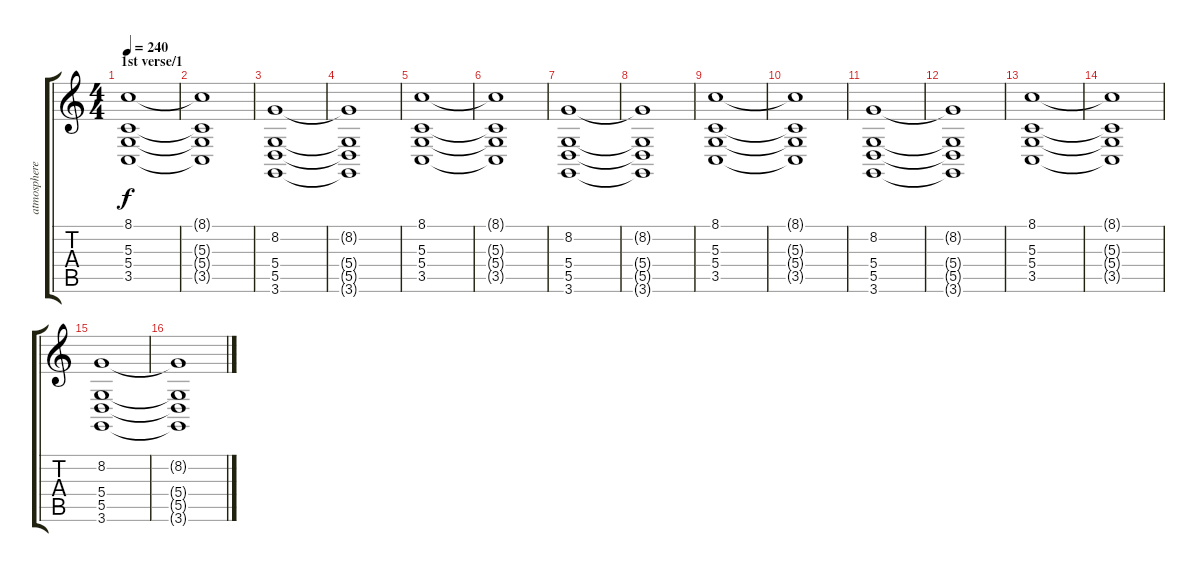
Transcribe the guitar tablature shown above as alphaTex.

\track ("atmosphere(alex stariopoli)" "atmosphere") {instrument stringensemble2}
\staff {score tabs}
\tuning (E4 B3 G3 D3 A2 E2) {hide}
\ts (4 4)
\section ("" "1st verse/1")
\tempo 240
\clef g2
\ks c
(8.1 5.3 5.4 3.5).1{dy f} |
(8.1{t} 5.3{t} 5.4{t} 3.5{t}).1 |
(8.2 5.4 5.5 3.6).1 |
(8.2{t} 5.4{t} 5.5{t} 3.6{t}).1 |
(8.1 5.3 5.4 3.5).1 |
(8.1{t} 5.3{t} 5.4{t} 3.5{t}).1 |
(8.2 5.4 5.5 3.6).1 |
(8.2{t} 5.4{t} 5.5{t} 3.6{t}).1 |
(8.1 5.3 5.4 3.5).1 |
(8.1{t} 5.3{t} 5.4{t} 3.5{t}).1 |
(8.2 5.4 5.5 3.6).1 |
(8.2{t} 5.4{t} 5.5{t} 3.6{t}).1 |
(8.1 5.3 5.4 3.5).1 |
(8.1{t} 5.3{t} 5.4{t} 3.5{t}).1 |
(8.2 5.4 5.5 3.6).1 |
(8.2{t} 5.4{t} 5.5{t} 3.6{t}).1
